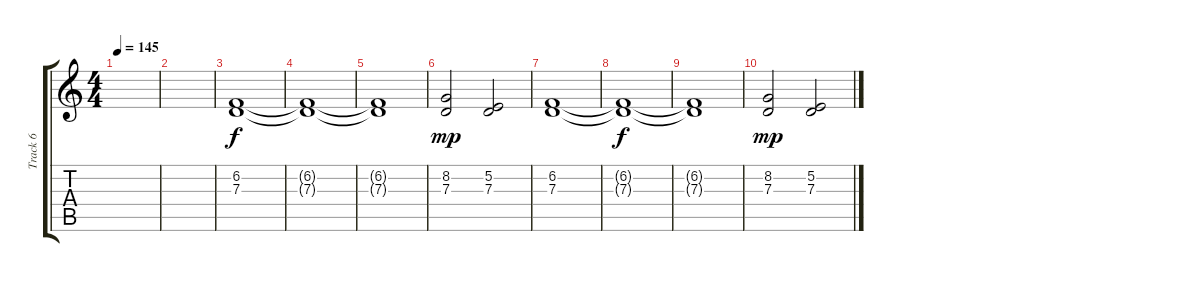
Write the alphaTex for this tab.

\track ("Track 6" "Track 6") {instrument choiraahs}
\staff {score tabs}
\tuning (E4 B3 G3 D3 A2 D2) {hide}
\ts (4 4)
\tempo 145
\clef g2
\ks c
|
|
(6.2 7.3).1 |
(6.2{t} 7.3{t}).1{dy f} |
(6.2{t} 7.3{t}).1 |
(8.2 7.3).2{dy mp} (5.2 7.3).2 |
(6.2 7.3).1 |
(6.2{t} 7.3{t}).1{dy f} |
(6.2{t} 7.3{t}).1 |
(8.2 7.3).2{dy mp} (5.2 7.3).2
